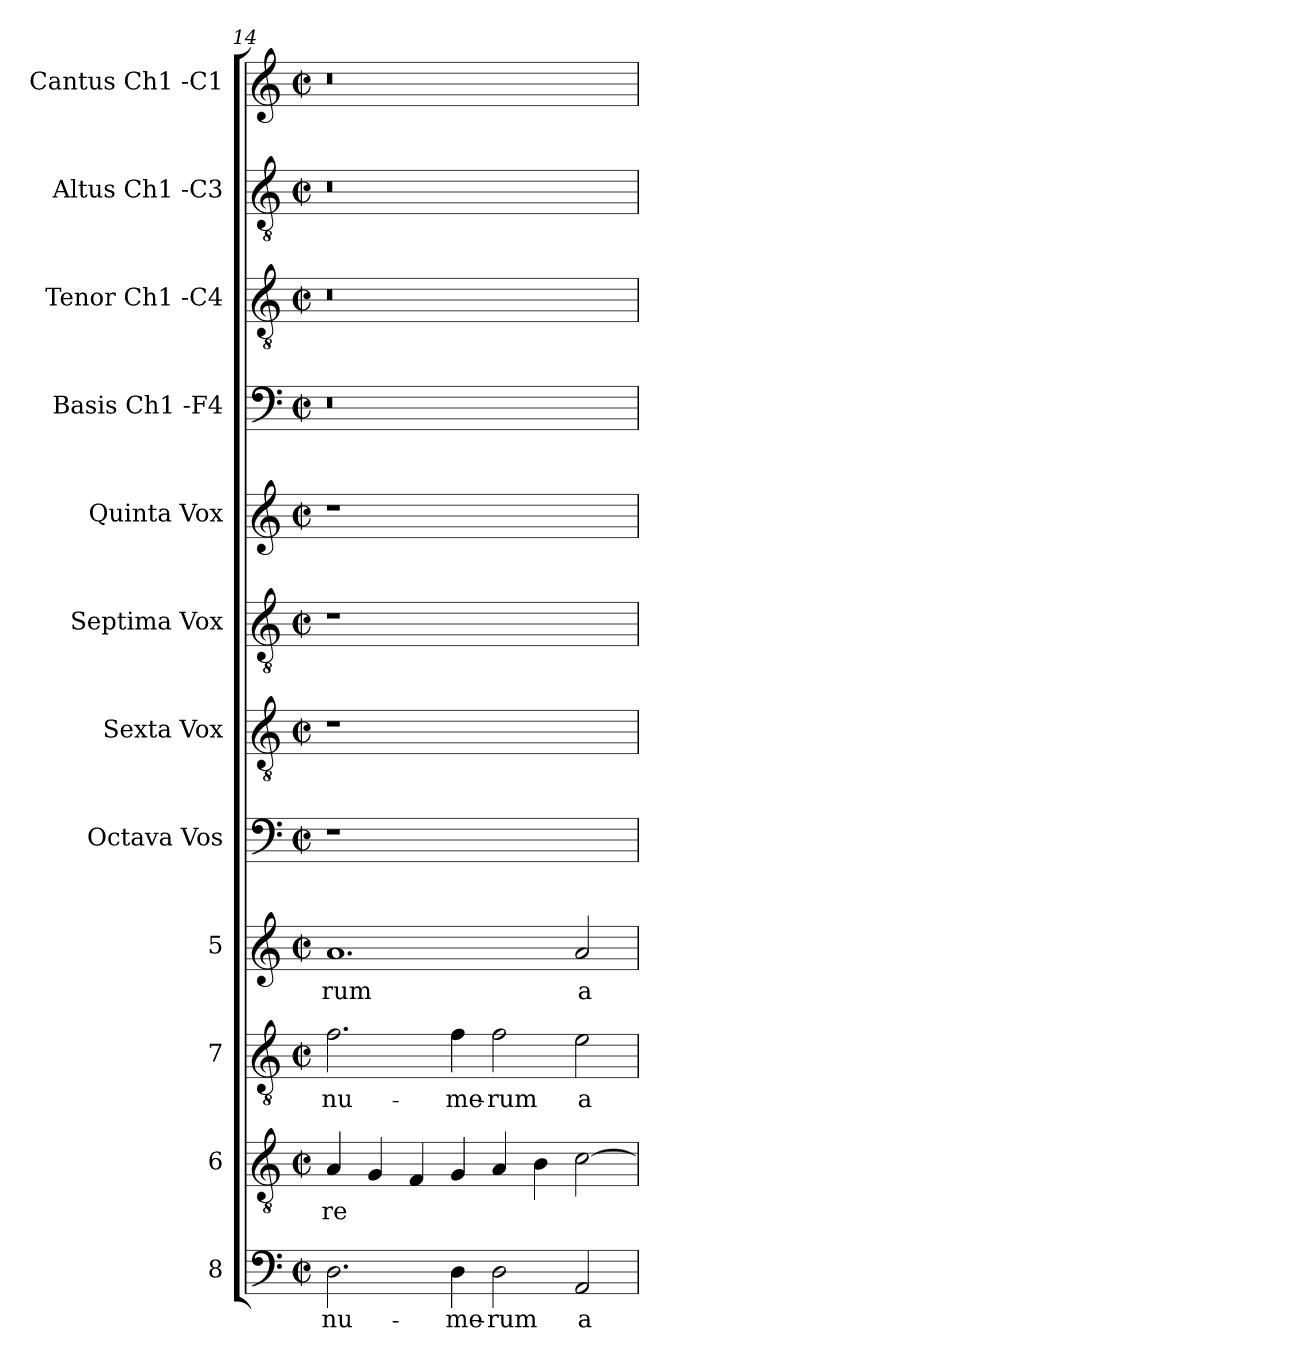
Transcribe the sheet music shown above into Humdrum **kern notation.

**kern	**text	**kern	**text	**kern	**text	**kern	**text	**kern	**kern	**kern	**kern	**kern	**kern	**kern	**kern
*part12	*part12	*part11	*part11	*part10	*part10	*part9	*part9	*part8	*part7	*part6	*part5	*part4	*part3	*part2	*part1
*staff12	*staff12	*staff11	*staff11	*staff10	*staff10	*staff9	*staff9	*staff8	*staff7	*staff6	*staff5	*staff4	*staff3	*staff2	*staff1
*I"8	*	*I"6	*	*I"7	*	*I"5	*	*I"Octava  Vos	*I"Sexta  Vox	*I"Septima  Vox	*I"Quinta  Vox	*I"Basis  Ch1 -F4	*I"Tenor  Ch1 -C4	*I"Altus  Ch1 -C3	*I"Cantus  Ch1 -C1
*	*	*	*	*	*	*	*	*	*	*	*	*I'B	*I'T	*I'A	*I'C
*clefF4	*	*clefGv2	*	*clefGv2	*	*clefG2	*	*clefF4	*clefGv2	*clefGv2	*clefG2	*clefF4	*clefGv2	*clefGv2	*clefG2
*k[]	*	*k[]	*	*k[]	*	*k[]	*	*k[]	*k[]	*k[]	*k[]	*k[]	*k[]	*k[]	*k[]
*C:	*	*C:	*	*C:	*	*C:	*	*C:	*C:	*C:	*C:	*C:	*C:	*C:	*C:
*M2/2	*	*M2/2	*	*M2/2	*	*M2/2	*	*M2/2	*M2/2	*M2/2	*M2/2	*M2/2	*M2/2	*M2/2	*M2/2
*met(c|)	*	*met(c|)	*	*met(c|)	*	*met(c|)	*	*met(c|)	*met(c|)	*met(c|)	*met(c|)	*met(c|)	*met(c|)	*met(c|)	*met(c|)
=14	=14	=14	=14	=14	=14	=14	=14	=14	=14	=14	=14	=14	=14	=14	=14
!	!LO:LY:b:cj	!	!LO:LY:b:cj	!	!LO:LY:b:cj	!	!LO:LY:b:cj	!	!	!	!	!	!	!	!
2.D\	nu-	4A/	-re-	2.f\	nu-	1.a	-rum	1r	1r	1r	1r	0r	0r	0r	0r
!	!	!	!LO:LY:b:cj	!	!	!	!	!	!	!	!	!	!	!	!
.	.	4G/	--	.	.	.	.	.	.	.	.	.	.	.	.
!	!	!	!LO:LY:b:cj	!	!	!	!	!	!	!	!	!	!	!	!
.	.	4F/	--	.	.	.	.	.	.	.	.	.	.	.	.
!	!LO:LY:b:cj	!	!LO:LY:b:cj	!	!LO:LY:b:cj	!	!	!	!	!	!	!	!	!	!
4D\	-me-	4G/	--	4f\	-me-	.	.	.	.	.	.	.	.	.	.
!	!LO:LY:b:cj	!	!LO:LY:b:cj	!	!LO:LY:b:cj	!	!	!	!	!	!	!	!	!	!
2D\	-rum	4A/	--	2f\	-rum	.	.	1ryy	1ryy	1ryy	1ryy	.	.	.	.
!	!	!	!LO:LY:b:cj	!	!	!	!	!	!	!	!	!	!	!	!
.	.	4B\	--	.	.	.	.	.	.	.	.	.	.	.	.
!	!LO:LY:b:cj	!	!LO:LY:b:cj	!	!LO:LY:b:cj	!	!LO:LY:b:cj	!	!	!	!	!	!	!	!
2AA/	a-	[>2c\	--	2e\	a-	2a/	a-	.	.	.	.	.	.	.	.
=	=	=	=	=	=	=	=	=	=	=	=	=	=	=	=
*-	*-	*-	*-	*-	*-	*-	*-	*-	*-	*-	*-	*-	*-	*-	*-
